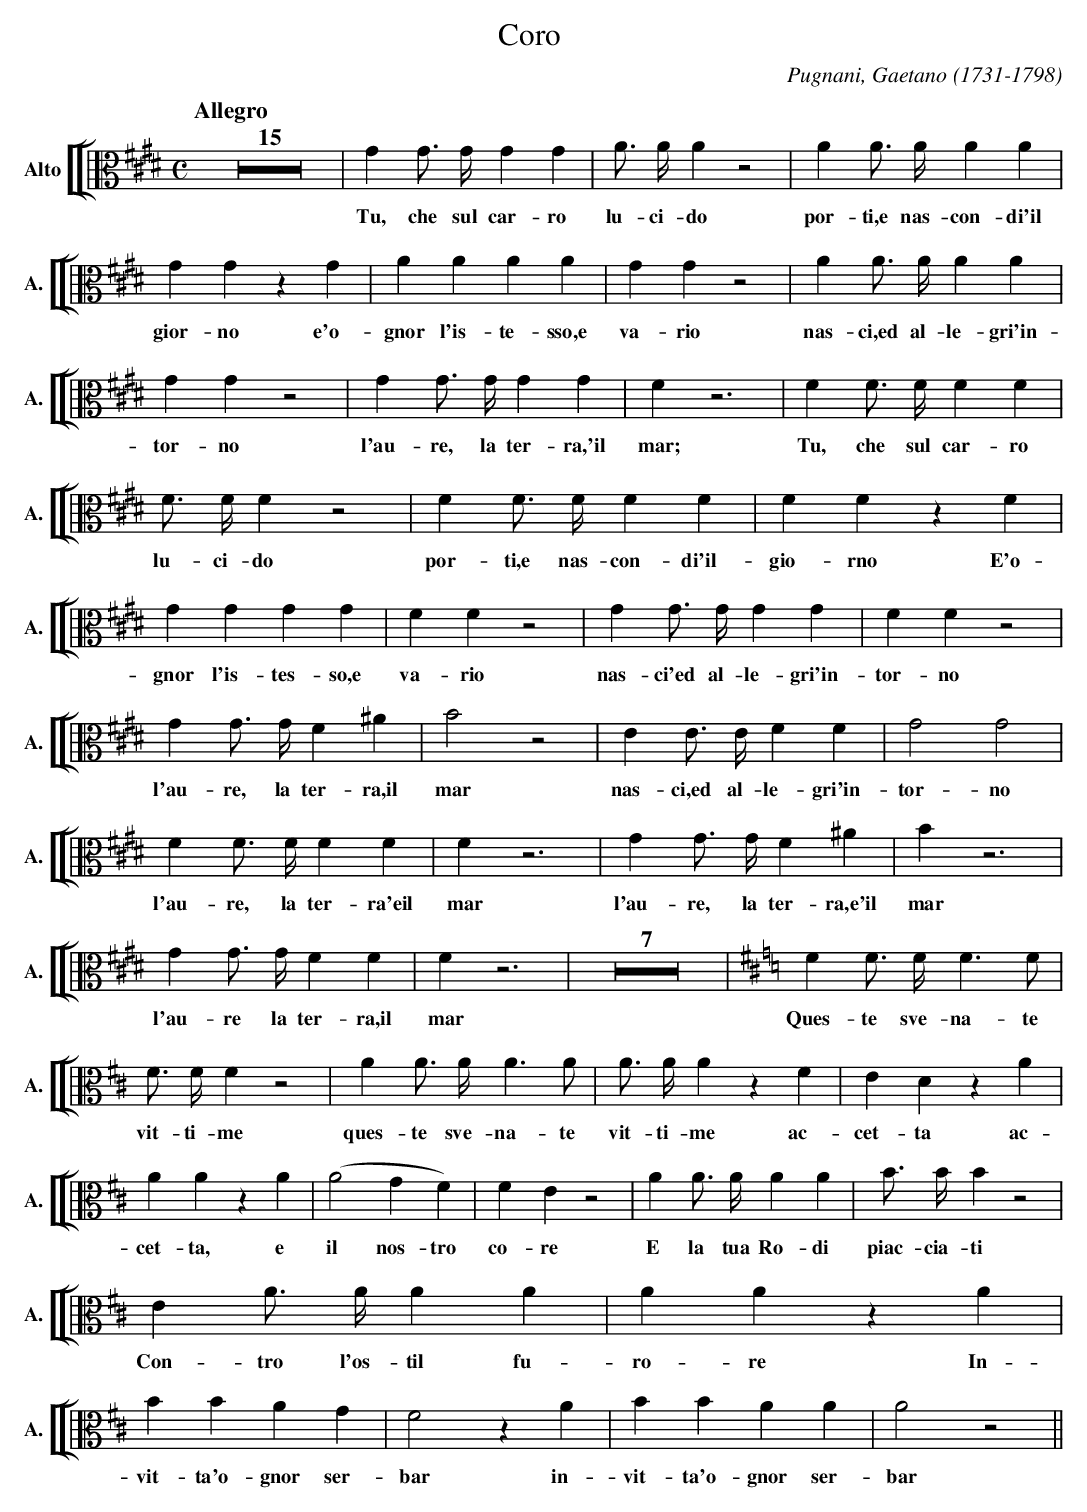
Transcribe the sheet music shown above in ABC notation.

X:1
T:Coro
C:Pugnani, Gaetano (1731-1798)
M:C
L:1/4
K:E
V: 16 clef=alto name="Alto" sname="A."
%%staves [[ 16 ]]
[Q:"Allegro"] Z15 | G G/> G/ G G | A/> A/ A z2 | \
w: Tu, che sul car-ro lu-ci-do
   A A/> A/ A A | G G z \
w: por-ti,e nas-con-di'il gior-no
   G | AAAA | GG z2 | \
w: e'o-gnor l'is-te-sso,e va-rio|
   A A/> A/ A A | GG z2 | \
w: nas-ci,ed al-le-gri'in-tor-no
   G G/> G/ GG | F z3 | \
w:l'au-re, la ter-ra,'il mar;
   F F/> F/ F F | F/> F/ F z2 | \
w:  Tu, che sul car-ro lu-ci-do
   F F/> F/ F F | F F z \
w:por-ti,e nas-con-di'il-gio-rno
   F | G G G G | F F z2 | \
w:E'o-gnor l'is-tes-so,e va-rio |
   G G/> G/ G G | F F z2 |
w: nas-ci'ed al-le-gri'in-tor-no |
   G G/> G/ F ^A | B2 z2 | \
w:l'au-re, la ter-ra,il mar
   E E/> E/ F F | G2 G2 | \
w: nas-ci,ed al-le-gri'in-tor-no
   F F/> F/ F F | F z3 | \
w:l'au-re, la ter-ra'eil mar
   G G/> G/ F ^A | B z3 | \
w:l'au-re, la ter-ra,e'il  mar |
   G G/> G/ F F | F z3 | Z7 | \
w:l'au-re la ter-ra,il mar |
   [K:D]  F F/> F/ F>F  | \
w:Ques-te sve-na-te |
   F/> F/ F z2 | A A/> A/ A>A | \
w:vit-ti-me| ques-te sve-na-te
  A/> A/ A z F | E D z A | \
w:vit-ti-me ac-cet-ta ac-
  A A z A | (A2 G F ) | F E z2 |\
w:cet-ta, e il nos-tro | co-re |
   A A/> A/ A A | B/> B/ B z2 | \
w:E la tua Ro-di piac-cia-ti
   E A/> A/ A A | A A z A | \
w: Con-tro l'os-til fu-ro-re In-
   B B A G | F2 z A | B B A A | A2 z2 ||
w:vit-ta'o-gnor ser-bar in-vit-ta'o-gnor ser-bar
